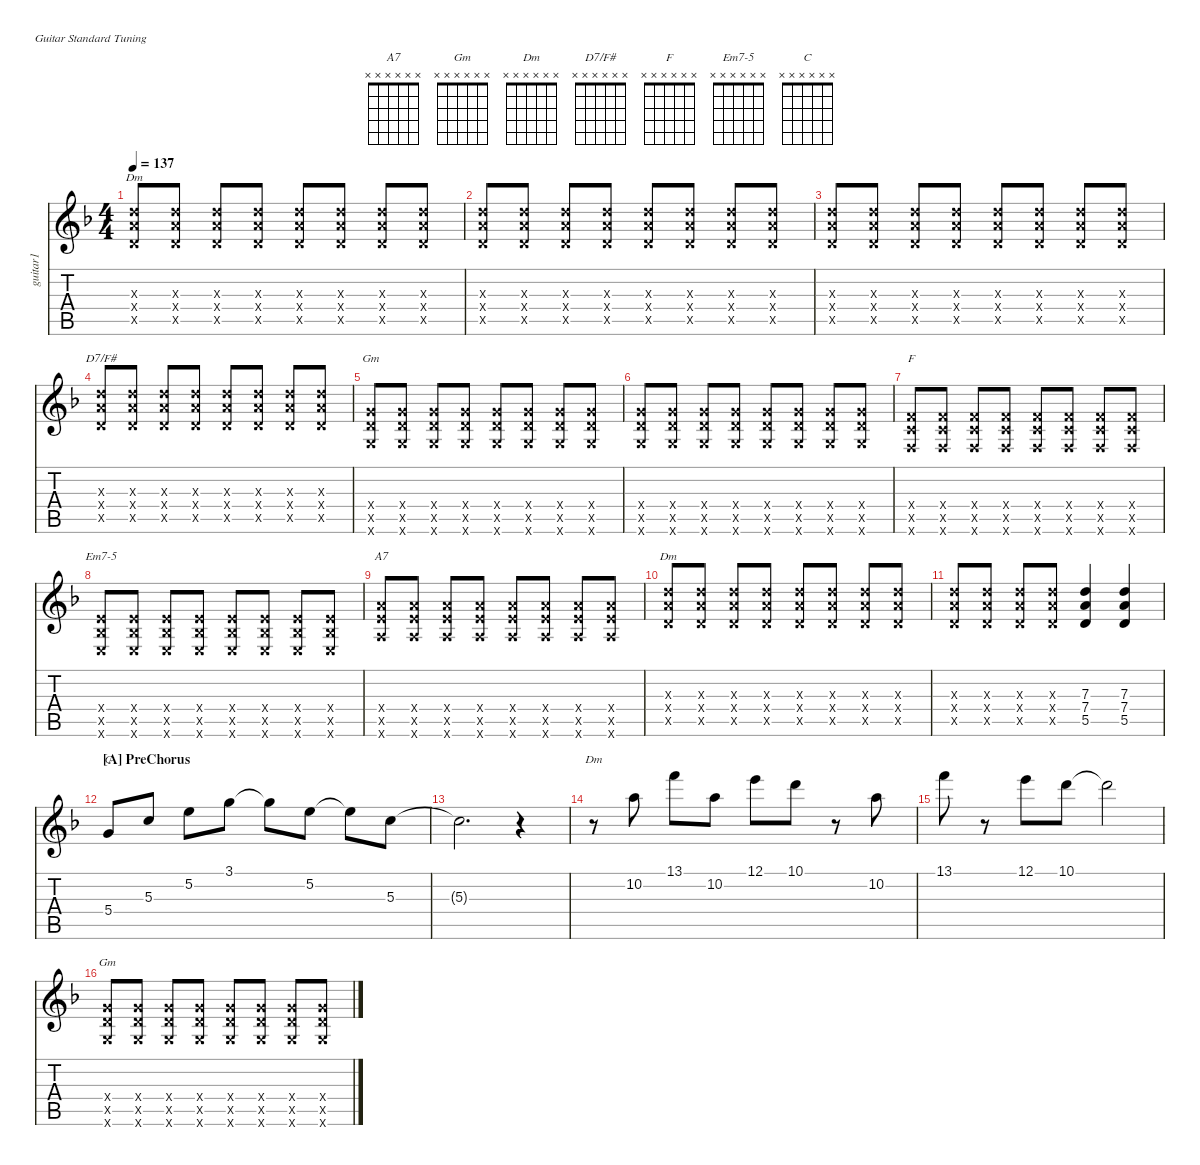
\defaultSystemsLayout 4
\hideDynamics
\bracketExtendMode nobrackets
\otherSystemsTrackNameOrientation horizontal
\track ("Guitar1" "guitar1") {defaultSystemsLayout 4 instrument overdrivenguitar}
\staff {score tabs}
\tuning (E4 B3 G3 D3 A2 E2)
\chord ("A7" x x x x x x)
\chord ("Gm" x x x x x x)
\chord ("Dm" x x x x x x)
\chord ("D7/F#" x x x x x x)
\chord ("F" x x x x x x)
\chord ("Em7-5" x x x x x x)
\chord ("C" x x x x x x)
\ts (4 4)
\tempo 137
\clef g2
\ks f
(5.5{x} 7.4{x} 7.3{x}).8{ch "Dm" dy mf} (5.5{x} 7.4{x} 7.3{x}).8 (5.5{x} 7.4{x} 7.3{x}).8 (5.5{x} 7.4{x} 7.3{x}).8 (5.5{x} 7.4{x} 7.3{x}).8 (5.5{x} 7.4{x} 7.3{x}).8 (5.5{x} 7.4{x} 7.3{x}).8 (5.5{x} 7.4{x} 7.3{x}).8 |
(5.5{x} 7.4{x} 7.3{x}).8 (5.5{x} 7.4{x} 7.3{x}).8 (5.5{x} 7.4{x} 7.3{x}).8 (5.5{x} 7.4{x} 7.3{x}).8 (5.5{x} 7.4{x} 7.3{x}).8 (5.5{x} 7.4{x} 7.3{x}).8 (5.5{x} 7.4{x} 7.3{x}).8 (5.5{x} 7.4{x} 7.3{x}).8 |
(5.5{x} 7.4{x} 7.3{x}).8 (5.5{x} 7.4{x} 7.3{x}).8 (5.5{x} 7.4{x} 7.3{x}).8 (5.5{x} 7.4{x} 7.3{x}).8 (5.5{x} 7.4{x} 7.3{x}).8 (5.5{x} 7.4{x} 7.3{x}).8 (5.5{x} 7.4{x} 7.3{x}).8 (5.5{x} 7.4{x} 7.3{x}).8 |
(5.5{x} 7.4{x} 7.3{x}).8{ch "D7/F#"} (5.5{x} 7.4{x} 7.3{x}).8 (5.5{x} 7.4{x} 7.3{x}).8 (5.5{x} 7.4{x} 7.3{x}).8 (5.5{x} 7.4{x} 7.3{x}).8 (5.5{x} 7.4{x} 7.3{x}).8 (5.5{x} 7.4{x} 7.3{x}).8 (5.5{x} 7.4{x} 7.3{x}).8 |
(3.6{x} 5.5{x} 5.4{x}).8{ch "Gm"} (3.6{x} 5.5{x} 5.4{x}).8 (3.6{x} 5.5{x} 5.4{x}).8 (3.6{x} 5.5{x} 5.4{x}).8 (3.6{x} 5.5{x} 5.4{x}).8 (3.6{x} 5.5{x} 5.4{x}).8 (3.6{x} 5.5{x} 5.4{x}).8 (3.6{x} 5.5{x} 5.4{x}).8 |
(3.6{x} 5.5{x} 5.4{x}).8 (3.6{x} 5.5{x} 5.4{x}).8 (3.6{x} 5.5{x} 5.4{x}).8 (3.6{x} 5.5{x} 5.4{x}).8 (3.6{x} 5.5{x} 5.4{x}).8 (3.6{x} 5.5{x} 5.4{x}).8 (3.6{x} 5.5{x} 5.4{x}).8 (3.6{x} 5.5{x} 5.4{x}).8 |
(1.6{x} 3.5{x} 3.4{x}).8{ch "F"} (1.6{x} 3.5{x} 3.4{x}).8 (1.6{x} 3.5{x} 3.4{x}).8 (1.6{x} 3.5{x} 3.4{x}).8 (1.6{x} 3.5{x} 3.4{x}).8 (1.6{x} 3.5{x} 3.4{x}).8 (1.6{x} 3.5{x} 3.4{x}).8 (1.6{x} 3.5{x} 3.4{x}).8 |
(0.6{x} 1.5{x} 2.4{x}).8{ch "Em7-5"} (0.6{x} 1.5{x} 2.4{x}).8 (0.6{x} 1.5{x} 2.4{x}).8 (0.6{x} 1.5{x} 2.4{x}).8 (0.6{x} 1.5{x} 2.4{x}).8 (0.6{x} 1.5{x} 2.4{x}).8 (0.6{x} 1.5{x} 2.4{x}).8 (0.6{x} 1.5{x} 2.4{x}).8 |
(5.6{x} 7.5{x} 7.4{x}).8{ch "A7"} (5.6{x} 7.5{x} 7.4{x}).8 (5.6{x} 7.5{x} 7.4{x}).8 (5.6{x} 7.5{x} 7.4{x}).8 (5.6{x} 7.5{x} 7.4{x}).8 (5.6{x} 7.5{x} 7.4{x}).8 (5.6{x} 7.5{x} 7.4{x}).8 (5.6{x} 7.5{x} 7.4{x}).8 |
(5.5{x} 7.4{x} 7.3{x}).8{ch "Dm"} (5.5{x} 7.4{x} 7.3{x}).8 (5.5{x} 7.4{x} 7.3{x}).8 (5.5{x} 7.4{x} 7.3{x}).8 (5.5{x} 7.4{x} 7.3{x}).8 (5.5{x} 7.4{x} 7.3{x}).8 (5.5{x} 7.4{x} 7.3{x}).8 (5.5{x} 7.4{x} 7.3{x}).8 |
(5.5{x} 7.4{x} 7.3{x}).8 (5.5{x} 7.4{x} 7.3{x}).8 (5.5{x} 7.4{x} 7.3{x}).8 (5.5{x} 7.4{x} 7.3{x}).8 (5.5 7.4 7.3).4 (5.5 7.4 7.3).4 |
\section ("A" "PreChorus")
5.4.8{ch "C"} 5.3.8 5.2.8 3.1.8 3.1{t}.8 5.2.8 5.2{t}.8 5.3.8 |
5.3{t}.2{d} r.4 |
r.8{ch "Dm"} 10.2.8 13.1.8 10.2.8 12.1.8 10.1.8 r.8 10.2.8 |
13.1.8 r.8 12.1.8 10.1.8 10.1{t}.2 |
(3.6{x} 5.5{x} 5.4{x}).8{ch "Gm"} (3.6{x} 5.5{x} 5.4{x}).8 (3.6{x} 5.5{x} 5.4{x}).8 (3.6{x} 5.5{x} 5.4{x}).8 (3.6{x} 5.5{x} 5.4{x}).8 (3.6{x} 5.5{x} 5.4{x}).8 (3.6{x} 5.5{x} 5.4{x}).8 (3.6{x} 5.5{x} 5.4{x}).8
